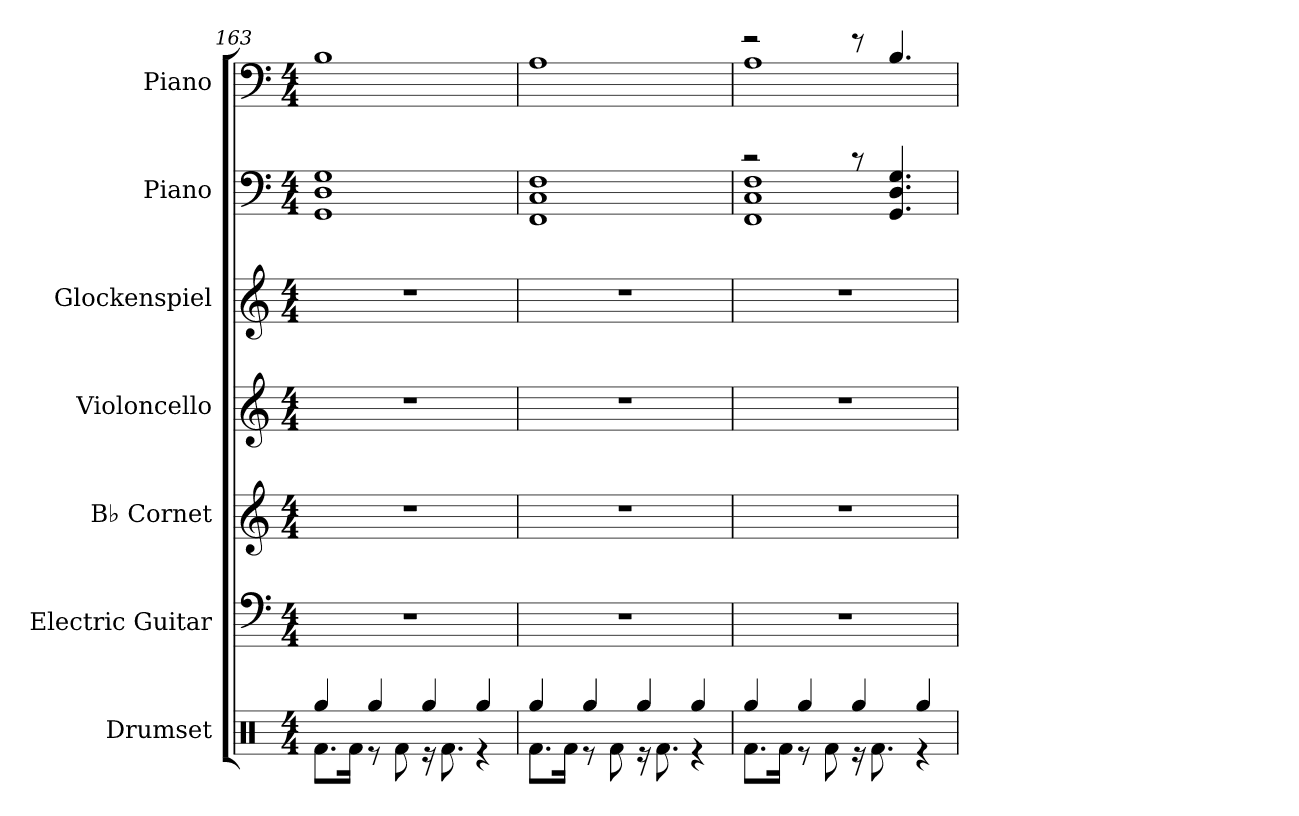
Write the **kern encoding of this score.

**kern	**kern	**kern	**kern	**kern	**kern	**kern
*part7	*part6	*part5	*part4	*part3	*part2	*part1
*staff7	*staff6	*staff5	*staff4	*staff3	*staff2	*staff1
*I"Drumset	*I"Electric Guitar	*I"B♭ Cornet	*I"Violoncello	*I"Glockenspiel	*I"Piano	*I"Piano
*I'Drs.	*I'El. Guit.	*I'B♭ Cnt.	*I'Vc.	*I'Glk.	*I'Pno.	*I'Pno.
!!LO:PB:g=z
*clefX	*clefF5	*clefG2	*clefG2	*clefG2	*clefF4	*clefF4
*	*	*ITrd1c2	*	*ITrd-14c-24	*	*
*k[]	*k[]	*k[b-e-]	*k[]	*k[]	*k[]	*k[]
*M4/4	*M4/4	*M4/4	*M4/4	*M4/4	*M4/4	*M4/4
=163	=163	=163	=163	=163	=163	=163
*^	*	*	*	*	*	*
4Rgg/	8.Rf\L	1r	1r	1r	1r	1GG 1D 1G	1B
.	16Rf\Jk	.	.	.	.	.	.
4Rgg/	8r	.	.	.	.	.	.
.	8Rf\	.	.	.	.	.	.
4Rgg/	16r	.	.	.	.	.	.
.	8.Rf\	.	.	.	.	.	.
4Rgg/	4r	.	.	.	.	.	.
=164	=164	=164	=164	=164	=164	=164	=164
4Rgg/	8.Rf\L	1r	1r	1r	1r	1FF 1C 1F	1A
.	16Rf\Jk	.	.	.	.	.	.
4Rgg/	8r	.	.	.	.	.	.
.	8Rf\	.	.	.	.	.	.
4Rgg/	16r	.	.	.	.	.	.
.	8.Rf\	.	.	.	.	.	.
4Rgg/	4r	.	.	.	.	.	.
=165	=165	=165	=165	=165	=165	=165	=165
*	*	*	*	*	*	*^	*^
4Rgg/	8.Rf\L	1r	1r	1r	1r	2r	1FF 1C 1F	2r	1A
.	16Rf\Jk	.	.	.	.	.	.	.	.
4Rgg/	8r	.	.	.	.	.	.	.	.
.	8Rf\	.	.	.	.	.	.	.	.
4Rgg/	16r	.	.	.	.	8r	.	8r	.
.	8.Rf\	.	.	.	.	.	.	.	.
.	.	.	.	.	.	4.GG/ 4.D/ 4.G/	.	4.B/	.
4Rgg/	4r	.	.	.	.	.	.	.	.
*	*	*	*	*	*	*v	*v	*	*
*v	*v	*	*	*	*	*	*v	*v
=	=	=	=	=	=	=
*-	*-	*-	*-	*-	*-	*-
